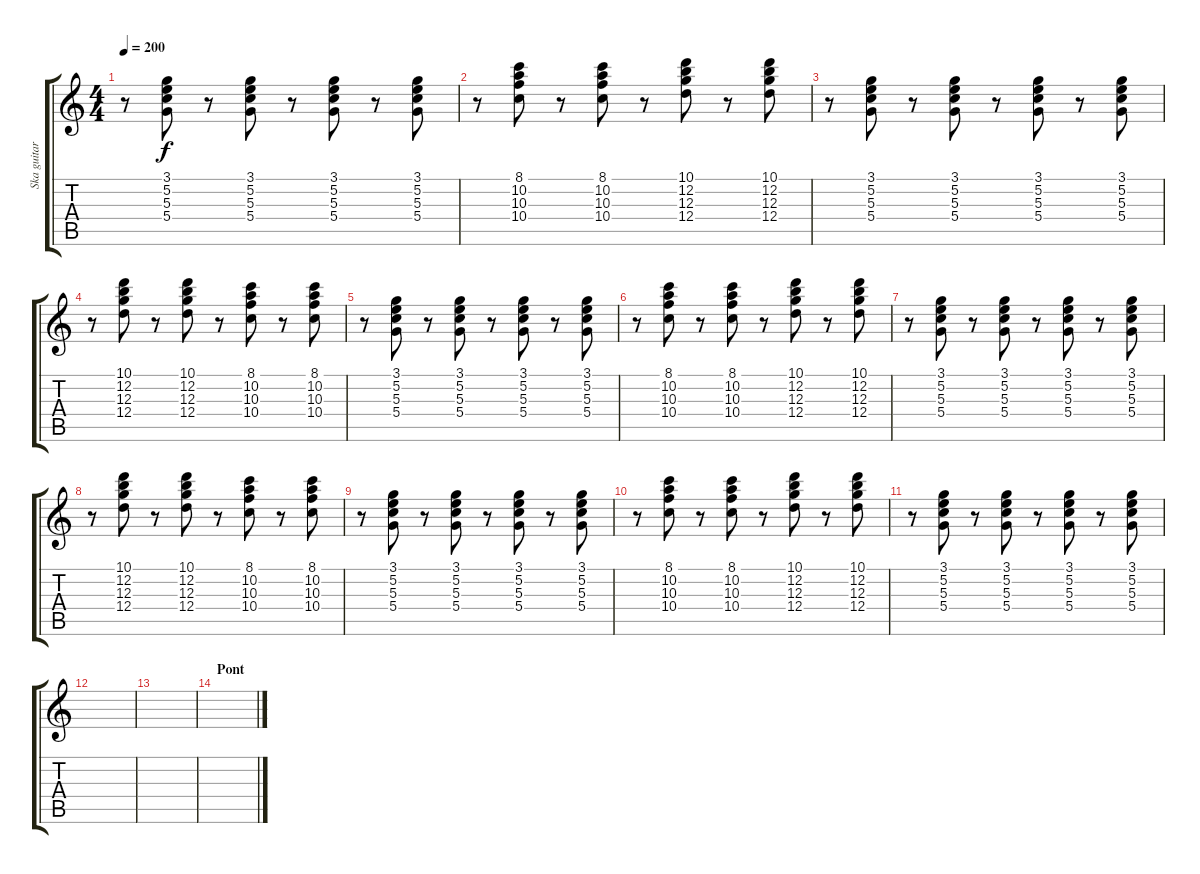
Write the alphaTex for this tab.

\track ("Ska guitar" "Ska guitar") {instrument electricguitarjazz}
\staff {score tabs}
\tuning (E4 B3 G3 D3 A2 E2) {hide}
\ts (4 4)
\tempo 200
\clef g2
\ks c
r.8{dy f} (3.1 5.2 5.3 5.4).8 r.8 (3.1 5.2 5.3 5.4).8 r.8 (3.1 5.2 5.3 5.4).8 r.8 (3.1 5.2 5.3 5.4).8 |
r.8 (8.1 10.2 10.3 10.4).8 r.8 (8.1 10.2 10.3 10.4).8 r.8 (10.1 12.2 12.3 12.4).8 r.8 (10.1 12.2 12.3 12.4).8 |
r.8 (3.1 5.2 5.3 5.4).8 r.8 (3.1 5.2 5.3 5.4).8 r.8 (3.1 5.2 5.3 5.4).8 r.8 (3.1 5.2 5.3 5.4).8 |
r.8 (10.1 12.2 12.3 12.4).8 r.8 (10.1 12.2 12.3 12.4).8 r.8 (8.1 10.2 10.3 10.4).8 r.8 (8.1 10.2 10.3 10.4).8 |
\section ("" "")
r.8 (3.1 5.2 5.3 5.4).8 r.8 (3.1 5.2 5.3 5.4).8 r.8 (3.1 5.2 5.3 5.4).8 r.8 (3.1 5.2 5.3 5.4).8 |
r.8 (8.1 10.2 10.3 10.4).8 r.8 (8.1 10.2 10.3 10.4).8 r.8 (10.1 12.2 12.3 12.4).8 r.8 (10.1 12.2 12.3 12.4).8 |
r.8 (3.1 5.2 5.3 5.4).8 r.8 (3.1 5.2 5.3 5.4).8 r.8 (3.1 5.2 5.3 5.4).8 r.8 (3.1 5.2 5.3 5.4).8 |
r.8 (10.1 12.2 12.3 12.4).8 r.8 (10.1 12.2 12.3 12.4).8 r.8 (8.1 10.2 10.3 10.4).8 r.8 (8.1 10.2 10.3 10.4).8 |
r.8 (3.1 5.2 5.3 5.4).8 r.8 (3.1 5.2 5.3 5.4).8 r.8 (3.1 5.2 5.3 5.4).8 r.8 (3.1 5.2 5.3 5.4).8 |
r.8 (8.1 10.2 10.3 10.4).8 r.8 (8.1 10.2 10.3 10.4).8 r.8 (10.1 12.2 12.3 12.4).8 r.8 (10.1 12.2 12.3 12.4).8 |
r.8 (3.1 5.2 5.3 5.4).8 r.8 (3.1 5.2 5.3 5.4).8 r.8 (3.1 5.2 5.3 5.4).8 r.8 (3.1 5.2 5.3 5.4).8 |
|
|
\section ("" "Pont")
